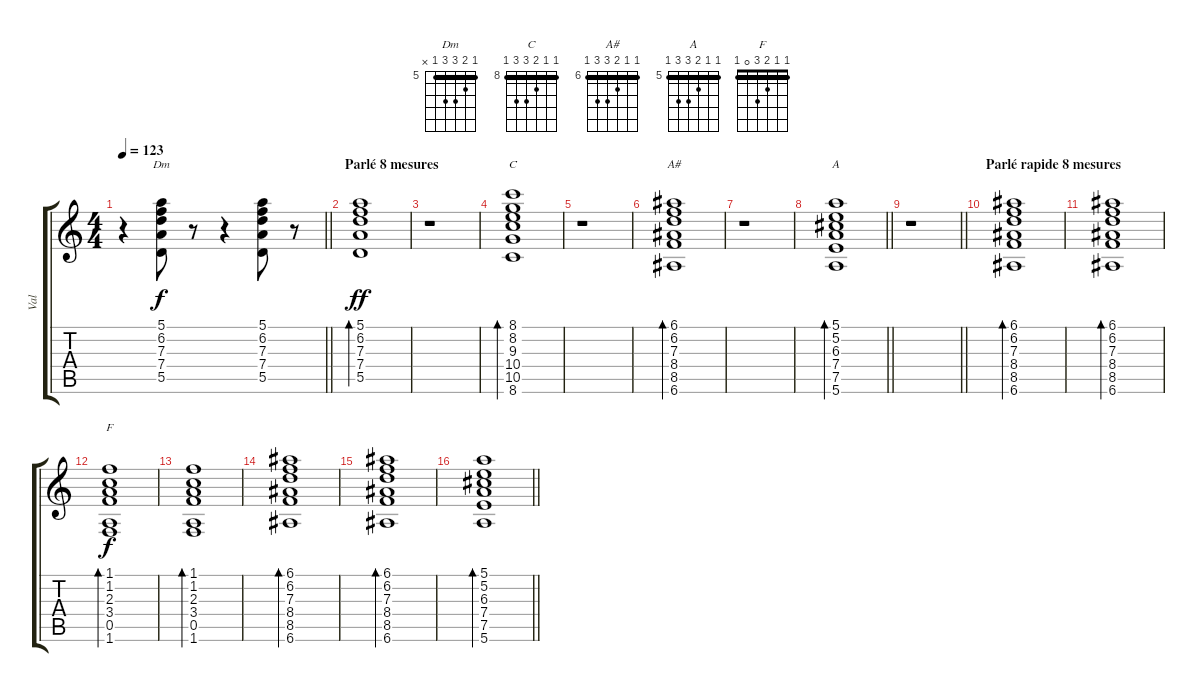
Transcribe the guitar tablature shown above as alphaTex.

\track ("Val" "Val") {instrument acousticguitarsteel}
\staff {score tabs}
\tuning (E4 B3 G3 D3 A2 E2) {hide}
\chord ("Dm" 5 6 7 7 5 x) {firstfret 5 barre 5}
\chord ("C" 8 8 9 10 10 8) {firstfret 8 barre 8}
\chord ("A#" 6 6 7 8 8 6) {firstfret 6 barre 6}
\chord ("A" 5 5 6 7 7 5) {firstfret 5 barre 5}
\chord ("F" 1 1 2 3 0 1) {barre 1}
\ts (4 4)
\tempo 123
\clef g2
\barLineRight lightlight
\ks c
r.4{dy f} (5.1 6.2 7.3 7.4 5.5).8{ch "Dm"} r.8 r.4 (5.1 6.2 7.3 7.4 5.5).8 r.8 |
\section ("" "Parlé 8 mesures")
(5.1 6.2 7.3 7.4 5.5).1{bd 240 dy ff} |
r.1 |
(8.1 8.2 9.3 10.4 10.5 8.6).1{bd 240 ch "C"} |
r.1 |
(6.1 6.2 7.3 8.4 8.5 6.6).1{bd 240 ch "A#"} |
r.1 |
\barLineRight lightlight
(5.1 5.2 6.3 7.4 7.5 5.6).1{bd 240 ch "A"} |
\section ("" "")
\barLineRight lightlight
r.1 |
\section ("" "Parlé rapide 8 mesures")
(6.1 6.2 7.3 8.4 8.5 6.6).1{bd 240} |
(6.1 6.2 7.3 8.4 8.5 6.6).1{bd 240} |
(1.1 1.2 2.3 3.4 0.5 1.6).1{bd 240 ch "F" dy f} |
(1.1 1.2 2.3 3.4 0.5 1.6).1{bd 240} |
(6.1 6.2 7.3 8.4 8.5 6.6).1{bd 240} |
(6.1 6.2 7.3 8.4 8.5 6.6).1{bd 240} |
\barLineRight lightlight
(5.1 5.2 6.3 7.4 7.5 5.6).1{bd 240}
